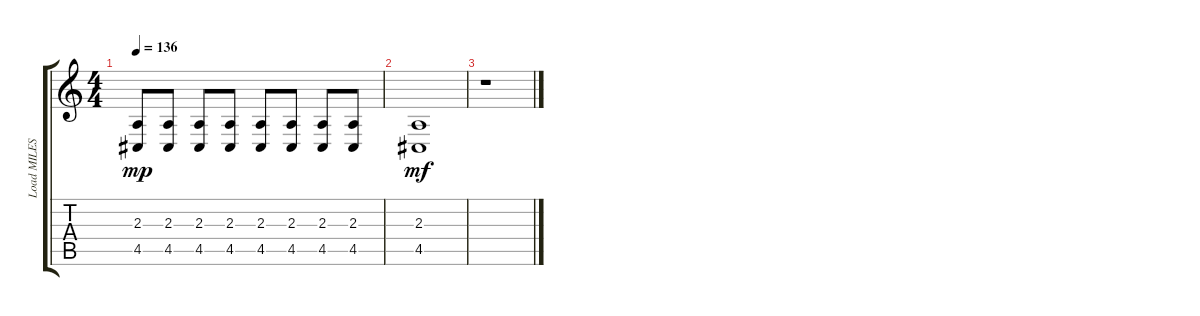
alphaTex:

\track ("Load MILES.SBK SoundFont as Bank #1" "Load MILES") {instrument seashore}
\staff {score tabs}
\tuning (E4 B3 G3 D3 A2 E2) {hide}
\ts (4 4)
\tempo 136
\clef g2
\ks c
(2.3 4.5).8{dy mp} (2.3 4.5).8 (2.3 4.5).8 (2.3 4.5).8 (2.3 4.5).8 (2.3 4.5).8 (2.3 4.5).8 (2.3 4.5).8 |
(2.3 4.5).1{dy mf} |
r.1
